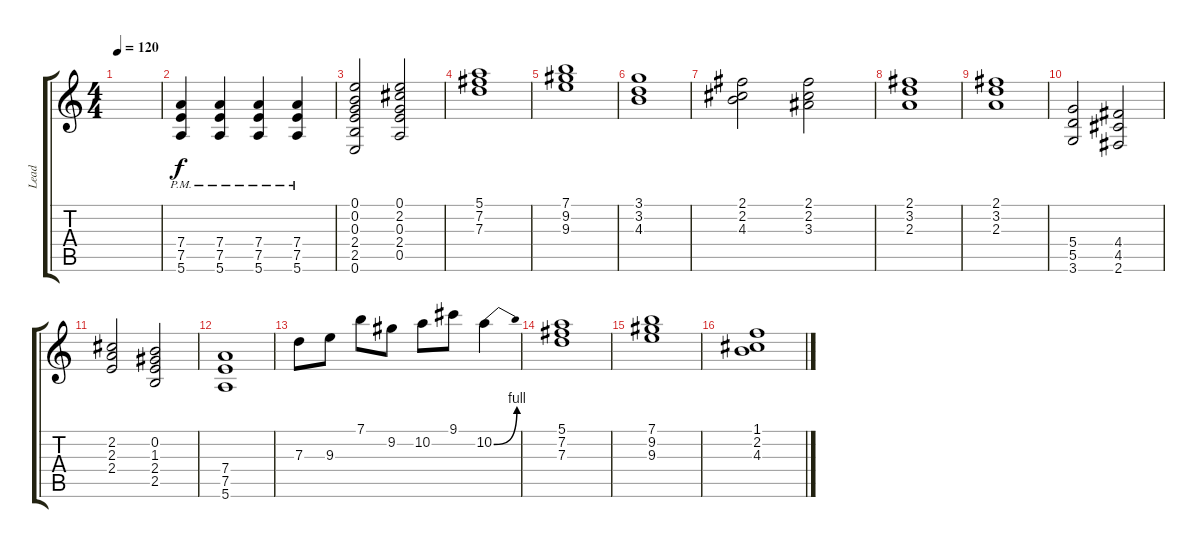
\track ("Lead" "Lead") {instrument overdrivenguitar}
\staff {score tabs}
\tuning (E4 B3 G3 D3 A2 E2) {hide}
\ts (4 4)
\tempo 120
\clef g2
\ks c
|
(7.4{pm} 7.5 5.6).4 (7.4{pm} 7.5 5.6).4 (7.4{pm} 7.5 5.6).4 (7.4{pm} 7.5 5.6).4 |
(0.1 0.2 0.3 2.4 2.5 0.6).2 (0.1 2.2 0.3 2.4 0.5).2 |
(5.1 7.2 7.3).1 |
(7.1 9.2 9.3).1 |
(3.1 3.2 4.3).1 |
(2.1 2.2 4.3).2 (2.1 2.2 3.3).2 |
(2.1 3.2 2.3).1 |
(2.1 3.2 2.3).1 |
(5.4 5.5 3.6).2 (4.4 4.5 2.6).2 |
(2.2 2.3 2.4).2 (0.2 1.3 2.4 2.5).2 |
(7.4 7.5 5.6).1 |
7.3.8 9.3.8 7.1.8 9.2.8 10.2.8 9.1.8 10.2{be (bend 0 0 60 4)}.4 |
(5.1 7.2 7.3).1 |
(7.1 9.2 9.3).1 |
(1.1 2.2 4.3).1
